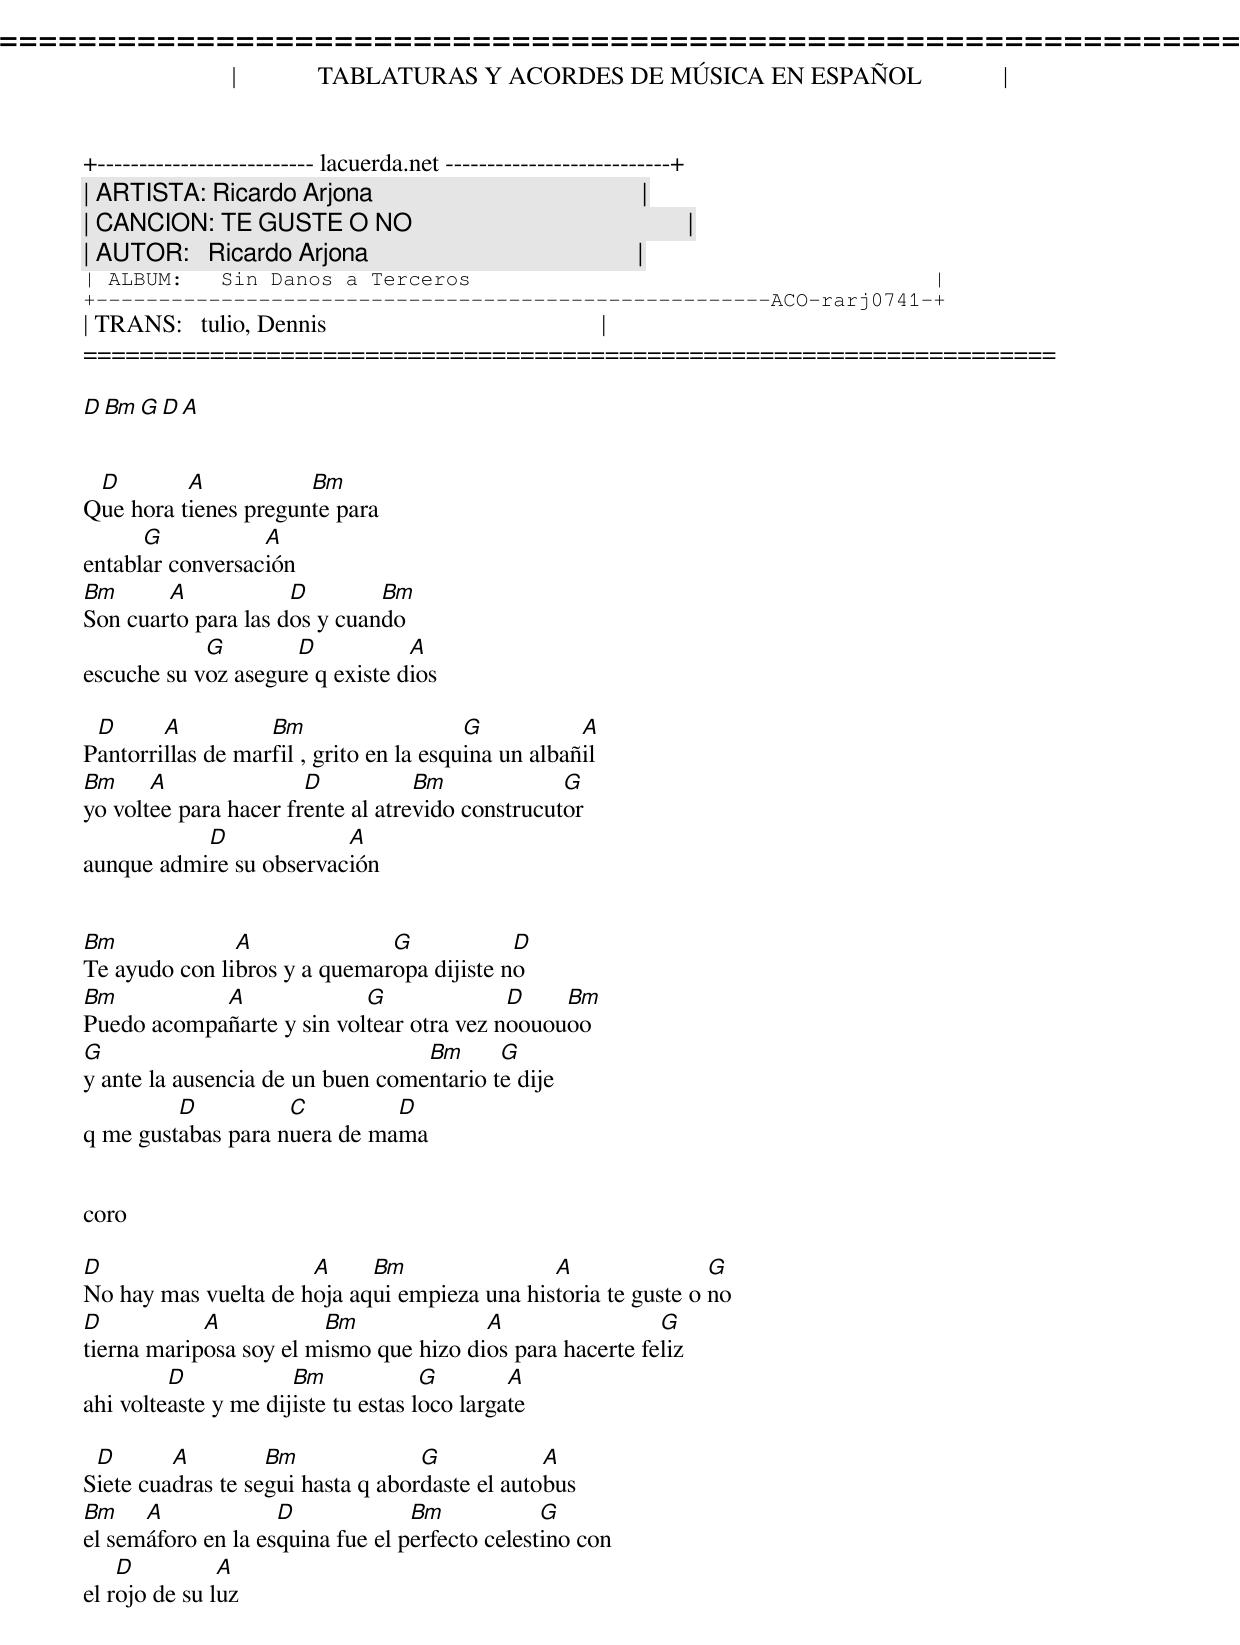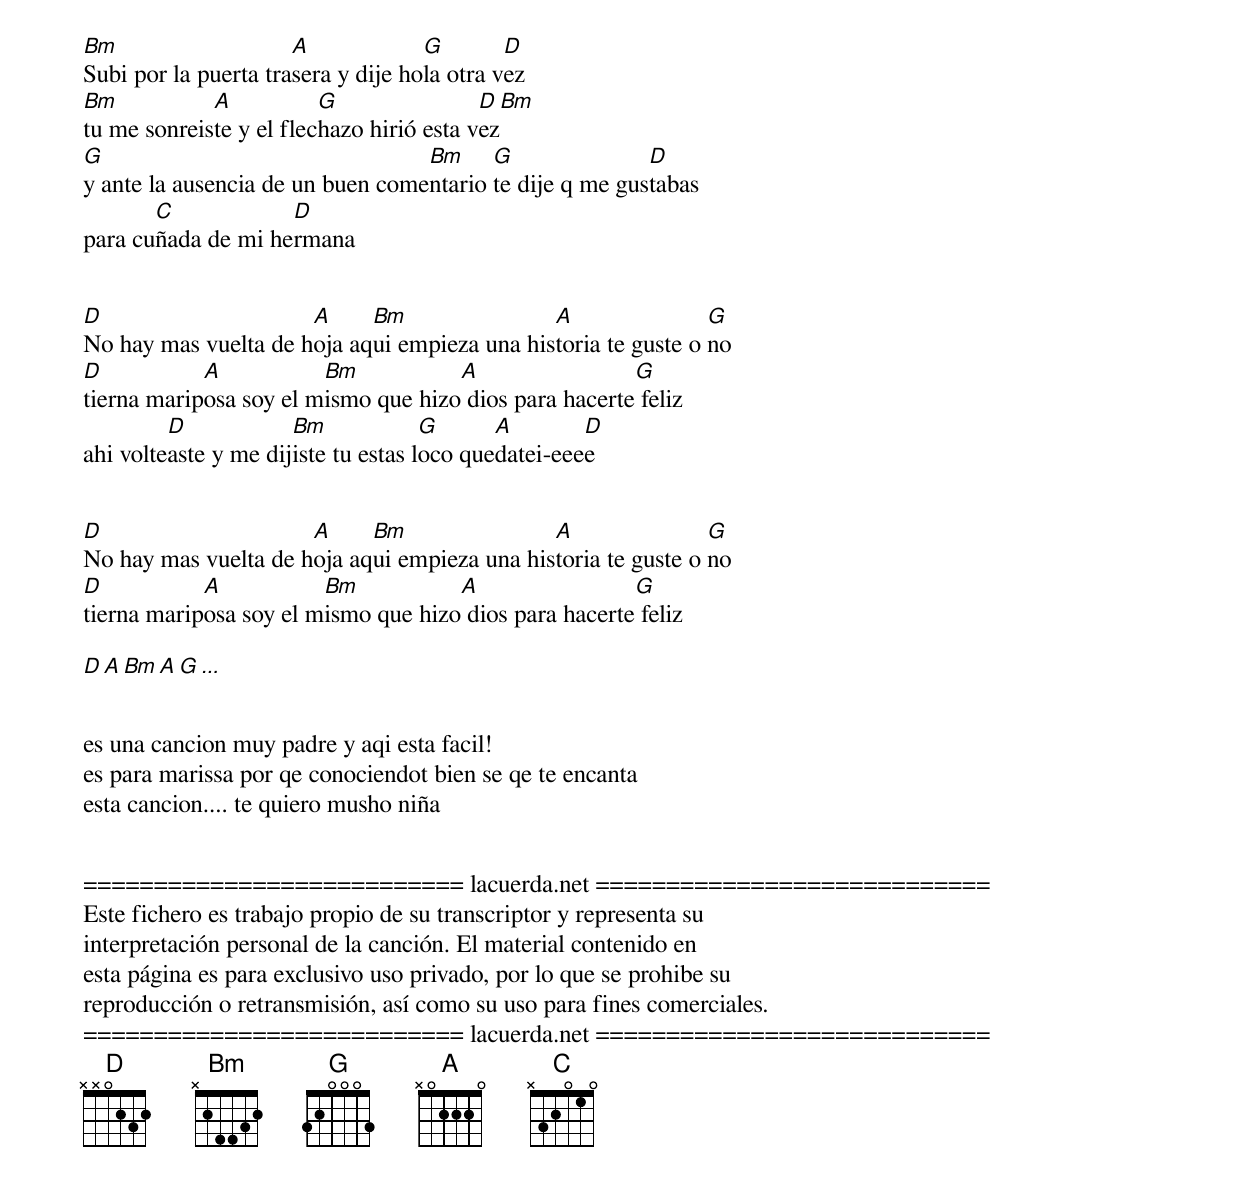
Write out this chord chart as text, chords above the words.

=====================================================================
|             TABLATURAS Y ACORDES DE MÚSICA EN ESPAÑOL             |
+-------------------------- lacuerda.net ---------------------------+
| ARTISTA: Ricardo Arjona                                           |
| CANCION: TE GUSTE O NO                                            |
| AUTOR:   Ricardo Arjona                                           |
| ALBUM:   Sin Danos a Terceros                                     |
+------------------------------------------------------ACO-rarj0741-+
| TRANS:   tulio, Dennis                                            |
=====================================================================

 D Bm G D A


 D        A           Bm
Que hora tienes pregunte para
      G           A
entablar conversación
Bm      A            D        Bm
Son cuarto para las dos y cuando
            G        D           A
escuche su voz asegure q existe dios

 D      A          Bm                    G           A
Pantorrillas de marfil , grito en la esquina un albañil
Bm     A               D           Bm             G
yo voltee para hacer frente al atrevido construcutor
           D             A
aunque admire su observación


Bm             A              G            D
Te ayudo con libros y a quemaropa dijiste no
Bm          A              G              D    Bm
Puedo acompañarte y sin voltear otra vez noououoo
G                                 Bm      G
y ante la ausencia de un buen comentario te dije
         D          C         D
q me gustabas para nuera de mama


coro

D                     A     Bm                A                G
No hay mas vuelta de hoja aqui empieza una historia te guste o no
D           A           Bm              A                 G
tierna mariposa soy el mismo que hizo dios para hacerte feliz
         D            Bm             G        A
ahi volteaste y me dijiste tu estas loco largate

 D       A         Bm              G            A
Siete cuadras te segui hasta q abordaste el autobus
Bm    A             D             Bm            G
el semáforo en la esquina fue el perfecto celestino con
    D          A
el rojo de su luz

Bm                    A             G        D
Subi por la puerta trasera y dije hola otra vez
Bm           A           G                D   Bm
tu me sonreiste y el flechazo hirió esta vez
G                                 Bm     G               D
y ante la ausencia de un buen comentario te dije q me gustabas
       C            D
para cuñada de mi hermana


D                     A     Bm                A                G
No hay mas vuelta de hoja aqui empieza una historia te guste o no
D           A           Bm           A                 G
tierna mariposa soy el mismo que hizo dios para hacerte feliz
         D            Bm             G      A        D
ahi volteaste y me dijiste tu estas loco quedatei-eeee


D                     A     Bm                A                G
No hay mas vuelta de hoja aqui empieza una historia te guste o no
D           A           Bm           A                 G
tierna mariposa soy el mismo que hizo dios para hacerte feliz

D  A  Bm  A  G ...


es una cancion muy padre y aqi esta facil!
es para marissa por qe conociendot bien se qe te encanta
esta cancion.... te quiero musho niña


=========================== lacuerda.net ============================
Este fichero es trabajo propio de su transcriptor y representa su
interpretación personal de la canción. El material contenido en
esta página es para exclusivo uso privado, por lo que se prohibe su
reproducción o retransmisión, así como su uso para fines comerciales.
=========================== lacuerda.net ============================
